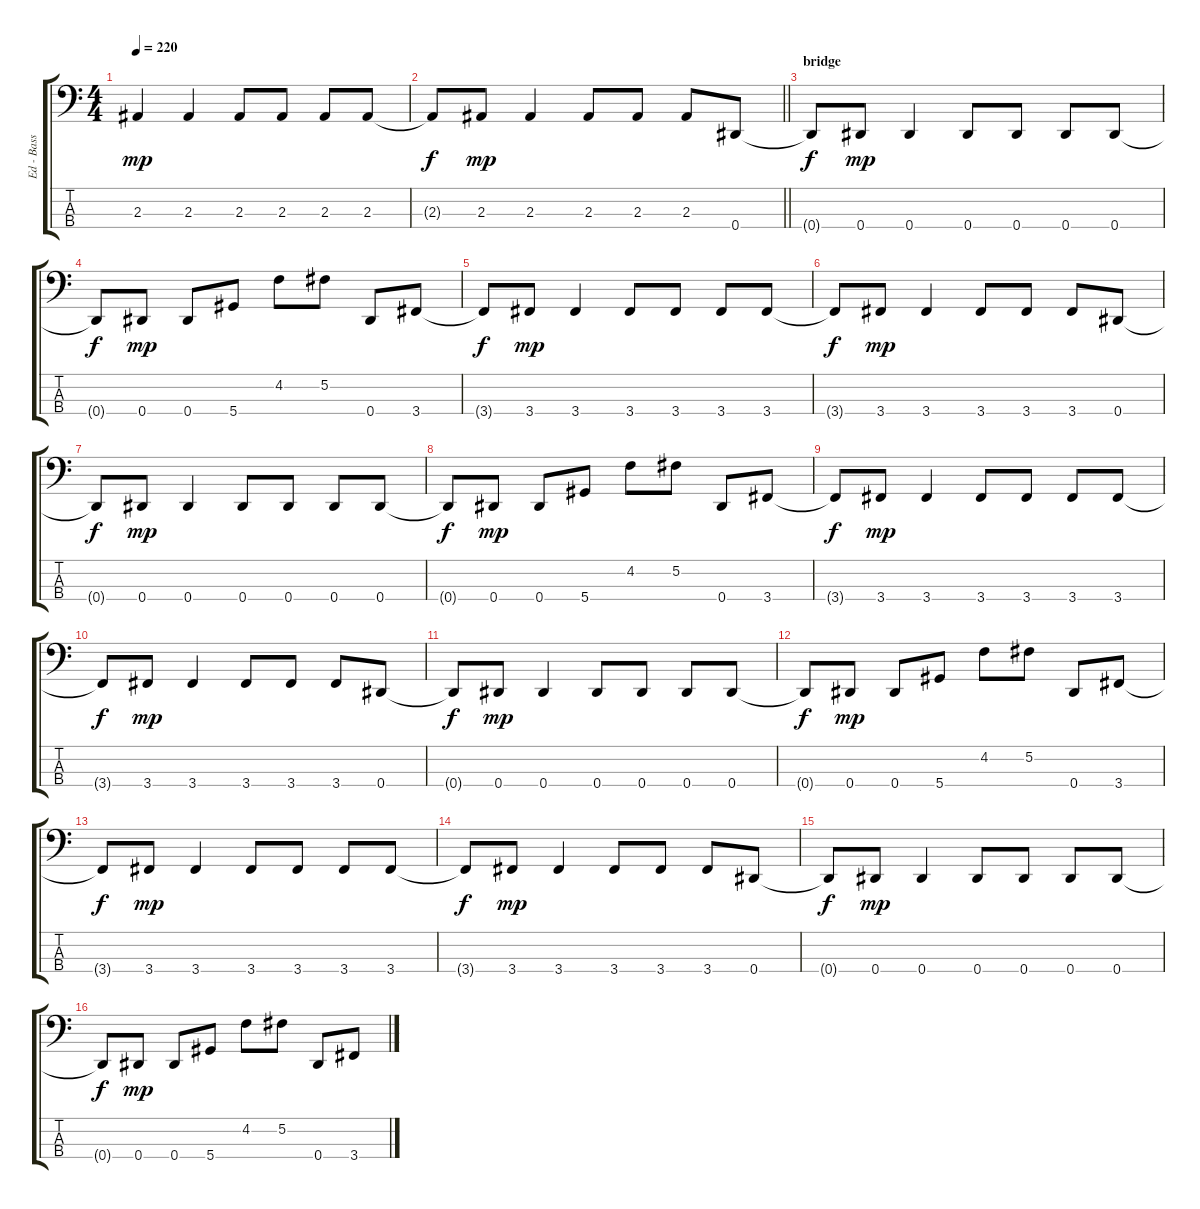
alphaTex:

\track ("Ed - Bass" "Ed - Bass") {instrument electricbasspick}
\staff {score tabs}
\tuning (Gb2 Db2 Ab1 Eb1) {hide}
\ts (4 4)
\tempo 220
\clef f4
\ks c
2.3.4{dy mp} 2.3.4 2.3.8 2.3.8 2.3.8 2.3.8 |
\barLineRight lightlight
2.3{t}.8{dy f} 2.3.8{dy mp} 2.3.4 2.3.8 2.3.8 2.3.8 0.4.8 |
\section ("" "bridge")
0.4{t}.8{dy f} 0.4.8{dy mp} 0.4.4 0.4.8 0.4.8 0.4.8 0.4.8 |
0.4{t}.8{dy f} 0.4.8{dy mp} 0.4.8 5.4.8 4.2.8 5.2.8 0.4.8 3.4.8 |
3.4{t}.8{dy f} 3.4.8{dy mp} 3.4.4 3.4.8 3.4.8 3.4.8 3.4.8 |
3.4{t}.8{dy f} 3.4.8{dy mp} 3.4.4 3.4.8 3.4.8 3.4.8 0.4.8 |
0.4{t}.8{dy f} 0.4.8{dy mp} 0.4.4 0.4.8 0.4.8 0.4.8 0.4.8 |
0.4{t}.8{dy f} 0.4.8{dy mp} 0.4.8 5.4.8 4.2.8 5.2.8 0.4.8 3.4.8 |
3.4{t}.8{dy f} 3.4.8{dy mp} 3.4.4 3.4.8 3.4.8 3.4.8 3.4.8 |
3.4{t}.8{dy f} 3.4.8{dy mp} 3.4.4 3.4.8 3.4.8 3.4.8 0.4.8 |
0.4{t}.8{dy f} 0.4.8{dy mp} 0.4.4 0.4.8 0.4.8 0.4.8 0.4.8 |
0.4{t}.8{dy f} 0.4.8{dy mp} 0.4.8 5.4.8 4.2.8 5.2.8 0.4.8 3.4.8 |
3.4{t}.8{dy f} 3.4.8{dy mp} 3.4.4 3.4.8 3.4.8 3.4.8 3.4.8 |
3.4{t}.8{dy f} 3.4.8{dy mp} 3.4.4 3.4.8 3.4.8 3.4.8 0.4.8 |
0.4{t}.8{dy f} 0.4.8{dy mp} 0.4.4 0.4.8 0.4.8 0.4.8 0.4.8 |
0.4{t}.8{dy f} 0.4.8{dy mp} 0.4.8 5.4.8 4.2.8 5.2.8 0.4.8 3.4.8
